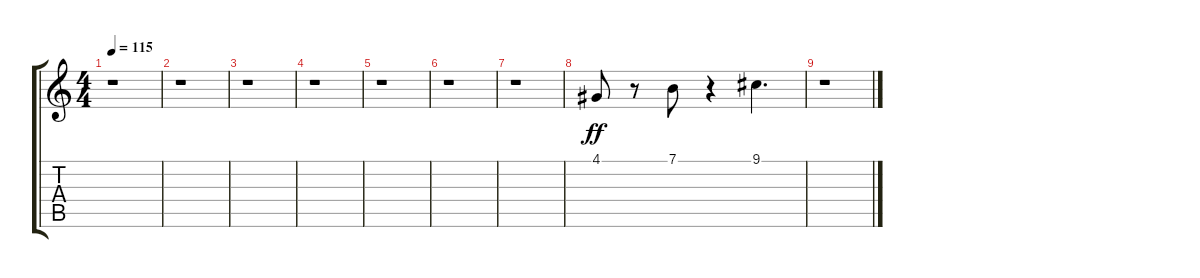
\track "" {instrument orchestrahit}
\staff {score tabs}
\tuning (E4 B3 G3 D3 A2 E2) {hide}
\ts (4 4)
\tempo 115
\clef g2
\ks c
r.1{dy f} |
r.1 |
r.1 |
r.1 |
r.1 |
r.1 |
r.1 |
4.1.8{dy ff} r.8 7.1.8 r.4 9.1.4{d} |
r.1
